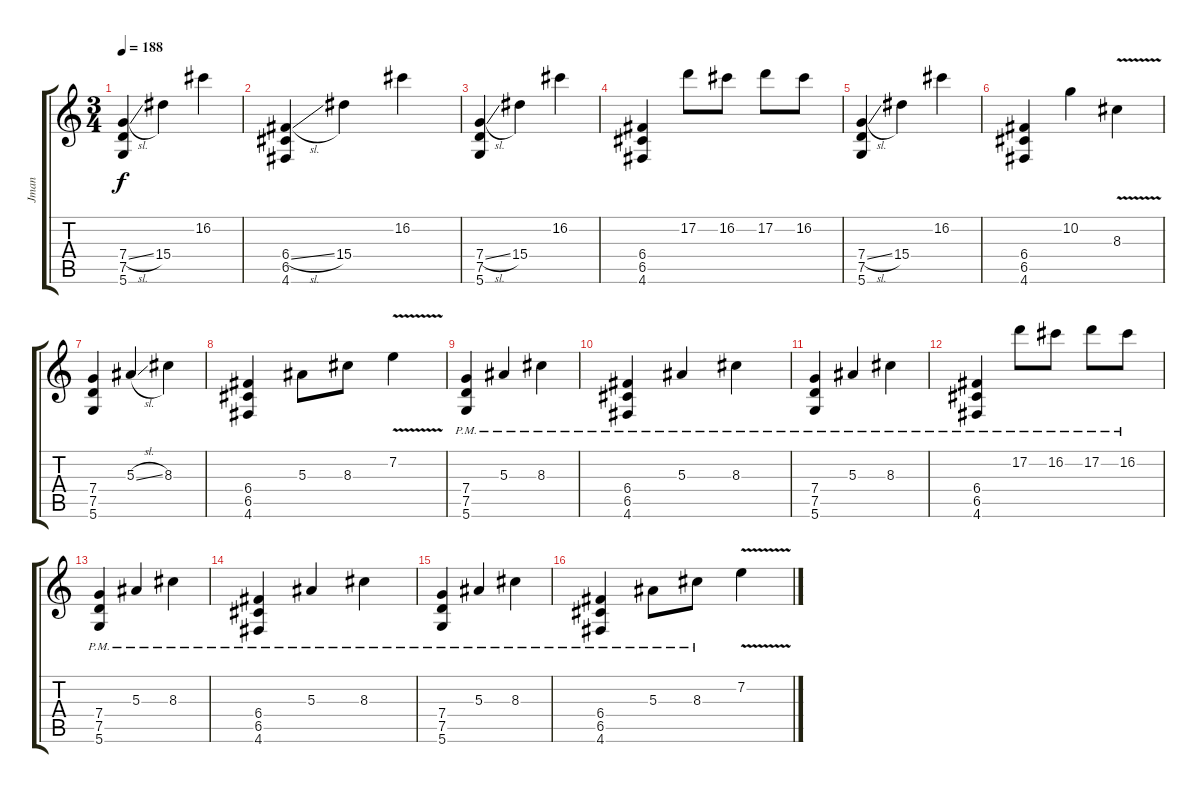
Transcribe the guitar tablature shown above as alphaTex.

\track ("Jman" "Jman") {instrument overdrivenguitar}
\staff {score tabs}
\tuning (D4 A3 F3 C3 G2 D2) {hide}
\ts (3 4)
\tempo 188
\clef g2
\ks c
(7.4{sl} 7.5 5.6).4{dy f} 15.4.4 16.2.4 |
(6.4{sl} 6.5 4.6).4 15.4.4 16.2.4 |
(7.4{sl} 7.5 5.6).4 15.4.4 16.2.4 |
(6.4 6.5 4.6).4 17.2.8 16.2.8 17.2.8 16.2.8 |
(7.4{sl} 7.5 5.6).4 15.4.4 16.2.4 |
(6.4 6.5 4.6).4 10.2.4 8.3{v}.4 |
(7.4 7.5 5.6).4 5.3{sl}.4 8.3.4 |
(6.4 6.5 4.6).4 5.3.8 8.3.8 7.2{v}.4 |
(7.4{pm} 7.5{pm} 5.6{pm}).4 5.3{pm}.4 8.3{pm}.4 |
(6.4{pm} 6.5{pm} 4.6{pm}).4 5.3{pm}.4 8.3{pm}.4 |
(7.4{pm} 7.5{pm} 5.6{pm}).4 5.3{pm}.4 8.3{pm}.4 |
(6.4{pm} 6.5{pm} 4.6{pm}).4 17.2{pm}.8 16.2{pm}.8 17.2{pm}.8 16.2{pm}.8 |
(7.4{pm} 7.5{pm} 5.6{pm}).4 5.3{pm}.4 8.3{pm}.4 |
(6.4{pm} 6.5{pm} 4.6{pm}).4 5.3{pm}.4 8.3{pm}.4 |
(7.4{pm} 7.5{pm} 5.6{pm}).4 5.3{pm}.4 8.3{pm}.4 |
(6.4{pm} 6.5{pm} 4.6{pm}).4 5.3{pm}.8 8.3{pm}.8 7.2{v}.4
